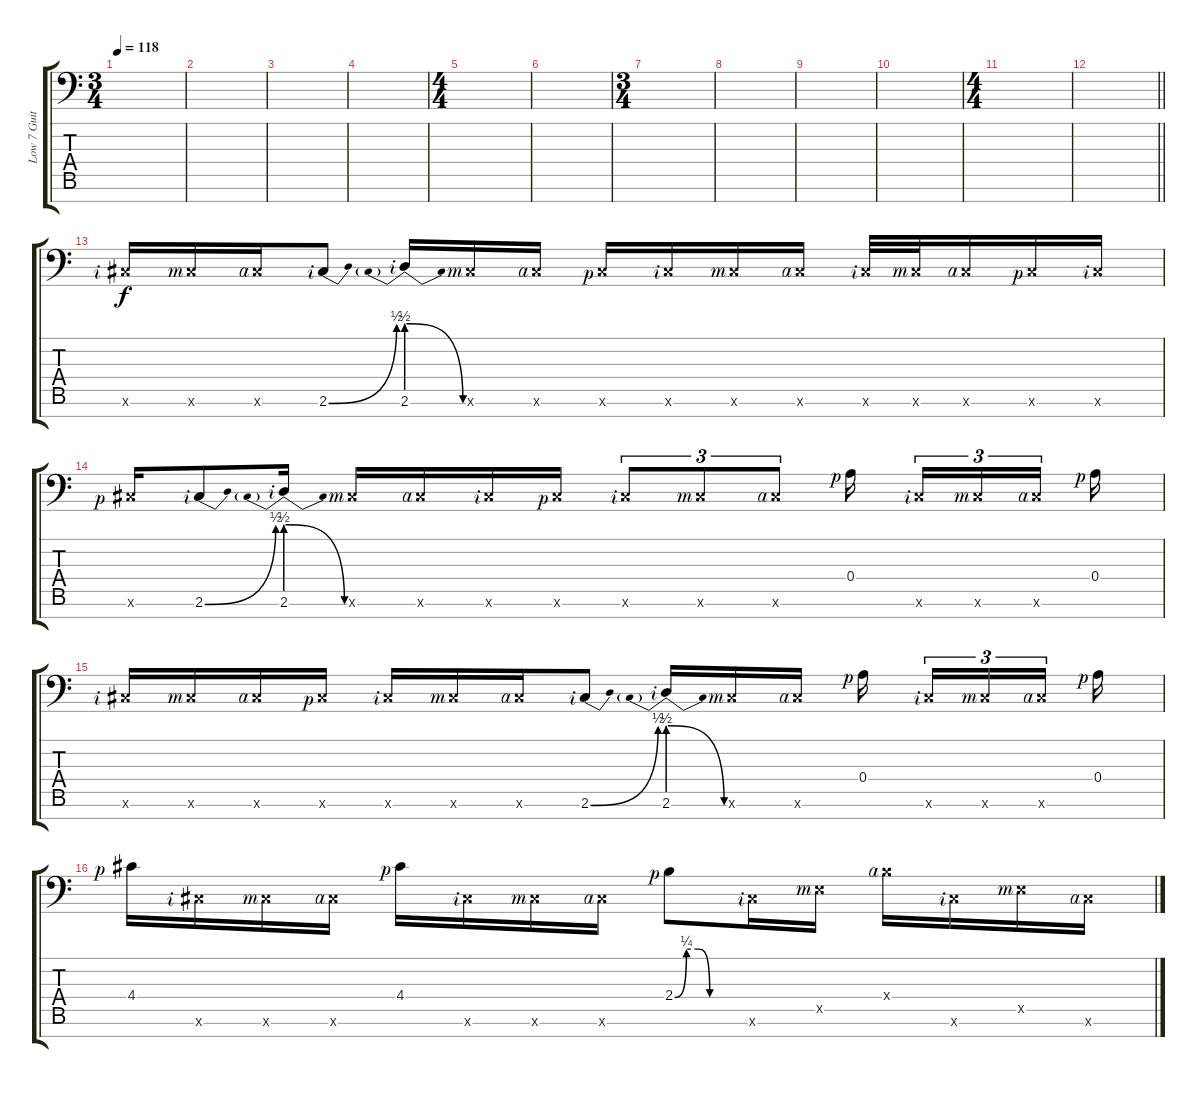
\track ("Low 7 Guitar #1" "Low 7 Guit") {instrument distortionguitar}
\staff {score tabs}
\tuning (B3 G3 D3 A2 D2 B1 E1) {hide}
\ts (3 4)
\section ("" "")
\tempo 118
\clef f4
\ks c
|
|
|
|
\ts (4 4)
|
|
\ts (3 4)
|
|
|
|
\ts (4 4)
|
\barLineRight lightlight
|
\section ("" "")
2.6{x rf 2}.16{balance 8 instrument slapbass2} 2.6{x rf 3}.16 2.6{x rf 4}.16 2.6{be (bend 0 0 60 2) rf 2}.8 2.6{be (prebendrelease 0 2 60 0) rf 2}.16 2.6{x rf 3}.16 2.6{x rf 4}.16 2.6{x rf 1}.16 2.6{x rf 2}.16 2.6{x rf 3}.16 2.6{x rf 4}.16 2.6{x rf 2}.32 2.6{x rf 3}.32 2.6{x rf 4}.16 2.6{x rf 1}.16 2.6{x rf 2}.16 |
2.6{x rf 1}.16 2.6{be (bend 0 0 60 2) rf 2}.8 2.6{be (prebendrelease 0 2 60 0) rf 2}.16 2.6{x rf 3}.16 2.6{x rf 4}.16 2.6{x rf 2}.16 2.6{x rf 1}.16 2.6{x rf 2}.8{tu (3 2)} 2.6{x rf 3}.8{tu (3 2)} 2.6{x rf 4}.8{tu (3 2)} 0.4{rf 1}.16{beam splitsecondary} 2.6{x rf 2}.16{tu (3 2)} 2.6{x rf 3}.16{tu (3 2)} 2.6{x rf 4}.16{tu (3 2) beam splitsecondary} 0.4{rf 1}.16 |
2.6{x rf 2}.16{instrument slapbass2} 2.6{x rf 3}.16 2.6{x rf 4}.16 2.6{x rf 1}.16 2.6{x rf 2}.16 2.6{x rf 3}.16 2.6{x rf 4}.16 2.6{be (bend 0 0 60 2) rf 2}.8 2.6{be (prebendrelease 0 2 60 0) rf 2}.16 2.6{x rf 3}.16 2.6{x rf 4}.16 0.4{rf 1}.16{beam splitsecondary} 2.6{x rf 2}.16{tu (3 2)} 2.6{x rf 3}.16{tu (3 2)} 2.6{x rf 4}.16{tu (3 2) beam splitsecondary} 0.4{rf 1}.16 |
4.4{rf 1}.16 2.6{x rf 2}.16 2.6{x rf 3}.16 2.6{x rf 4}.16 4.4{rf 1}.16 2.6{x rf 2}.16 2.6{x rf 3}.16 2.6{x rf 4}.16 2.4{be (custom 0 0 10 1 20 1 30 0 60 0) rf 1}.8 2.6{x rf 2}.16 2.5{x rf 3}.16 2.4{x rf 4}.16 2.6{x rf 2}.16 2.5{x rf 3}.16 2.6{x rf 4}.16
